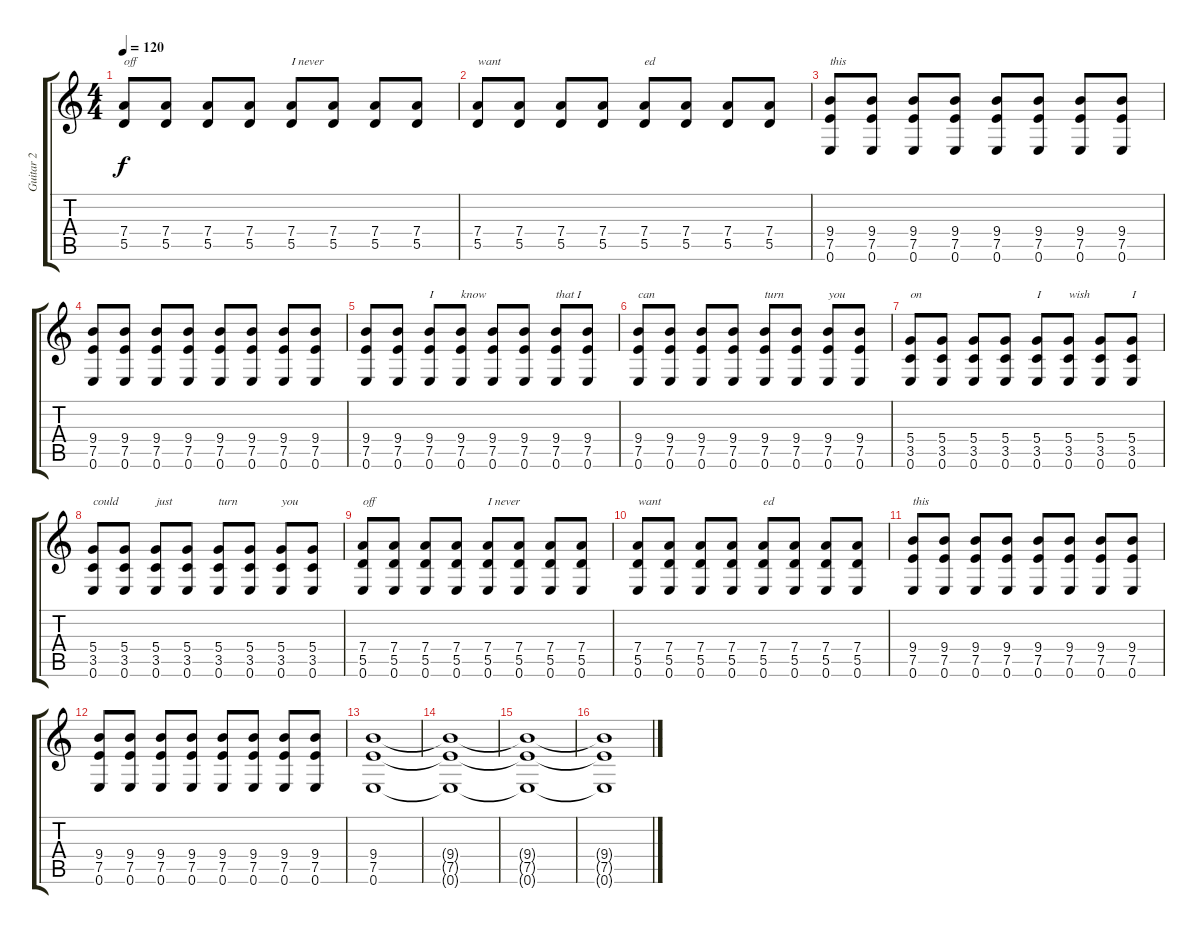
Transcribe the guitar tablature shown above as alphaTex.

\track ("Guitar 2" "Guitar 2") {instrument distortionguitar}
\staff {score tabs}
\tuning (E4 B3 G3 D3 A2 E2) {hide}
\ts (4 4)
\tempo 120
\clef g2
\ks c
(7.4 5.5).8{txt "off" dy f} (7.4 5.5).8 (7.4 5.5).8 (7.4 5.5).8 (7.4 5.5).8{txt "I never"} (7.4 5.5).8 (7.4 5.5).8 (7.4 5.5).8 |
(7.4 5.5).8{txt "want"} (7.4 5.5).8 (7.4 5.5).8 (7.4 5.5).8 (7.4 5.5).8{txt "ed"} (7.4 5.5).8 (7.4 5.5).8 (7.4 5.5).8 |
(9.4 7.5 0.6).8{txt "this"} (9.4 7.5 0.6).8 (9.4 7.5 0.6).8 (9.4 7.5 0.6).8 (9.4 7.5 0.6).8 (9.4 7.5 0.6).8 (9.4 7.5 0.6).8 (9.4 7.5 0.6).8 |
(9.4 7.5 0.6).8 (9.4 7.5 0.6).8 (9.4 7.5 0.6).8 (9.4 7.5 0.6).8 (9.4 7.5 0.6).8 (9.4 7.5 0.6).8 (9.4 7.5 0.6).8 (9.4 7.5 0.6).8 |
(9.4 7.5 0.6).8 (9.4 7.5 0.6).8 (9.4 7.5 0.6).8{txt "I"} (9.4 7.5 0.6).8{txt "know"} (9.4 7.5 0.6).8 (9.4 7.5 0.6).8 (9.4 7.5 0.6).8{txt "that I"} (9.4 7.5 0.6).8 |
(9.4 7.5 0.6).8{txt "can"} (9.4 7.5 0.6).8 (9.4 7.5 0.6).8 (9.4 7.5 0.6).8 (9.4 7.5 0.6).8{txt "turn"} (9.4 7.5 0.6).8 (9.4 7.5 0.6).8{txt "you"} (9.4 7.5 0.6).8 |
(5.4 3.5 0.6).8{txt "on"} (5.4 3.5 0.6).8 (5.4 3.5 0.6).8 (5.4 3.5 0.6).8 (5.4 3.5 0.6).8{txt "I "} (5.4 3.5 0.6).8{txt "wish"} (5.4 3.5 0.6).8 (5.4 3.5 0.6).8{txt "I"} |
(5.4 3.5 0.6).8{txt "could"} (5.4 3.5 0.6).8 (5.4 3.5 0.6).8{txt "just"} (5.4 3.5 0.6).8 (5.4 3.5 0.6).8{txt "turn"} (5.4 3.5 0.6).8 (5.4 3.5 0.6).8{txt "you"} (5.4 3.5 0.6).8 |
(7.4 5.5 0.6).8{txt "off"} (7.4 5.5 0.6).8 (7.4 5.5 0.6).8 (7.4 5.5 0.6).8 (7.4 5.5 0.6).8{txt "I never"} (7.4 5.5 0.6).8 (7.4 5.5 0.6).8 (7.4 5.5 0.6).8 |
(7.4 5.5 0.6).8{txt "want"} (7.4 5.5 0.6).8 (7.4 5.5 0.6).8 (7.4 5.5 0.6).8 (7.4 5.5 0.6).8{txt "ed"} (7.4 5.5 0.6).8 (7.4 5.5 0.6).8 (7.4 5.5 0.6).8 |
(9.4 7.5 0.6).8{txt "this"} (9.4 7.5 0.6).8 (9.4 7.5 0.6).8 (9.4 7.5 0.6).8 (9.4 7.5 0.6).8 (9.4 7.5 0.6).8 (9.4 7.5 0.6).8 (9.4 7.5 0.6).8 |
(9.4 7.5 0.6).8 (9.4 7.5 0.6).8 (9.4 7.5 0.6).8 (9.4 7.5 0.6).8 (9.4 7.5 0.6).8 (9.4 7.5 0.6).8 (9.4 7.5 0.6).8 (9.4 7.5 0.6).8 |
(9.4 7.5 0.6).1 |
(9.4{t} 7.5{t} 0.6{t}).1{volume 11} |
(9.4{t} 7.5{t} 0.6{t}).1{volume 9} |
(9.4{t} 7.5{t} 0.6{t}).1{volume 8}
